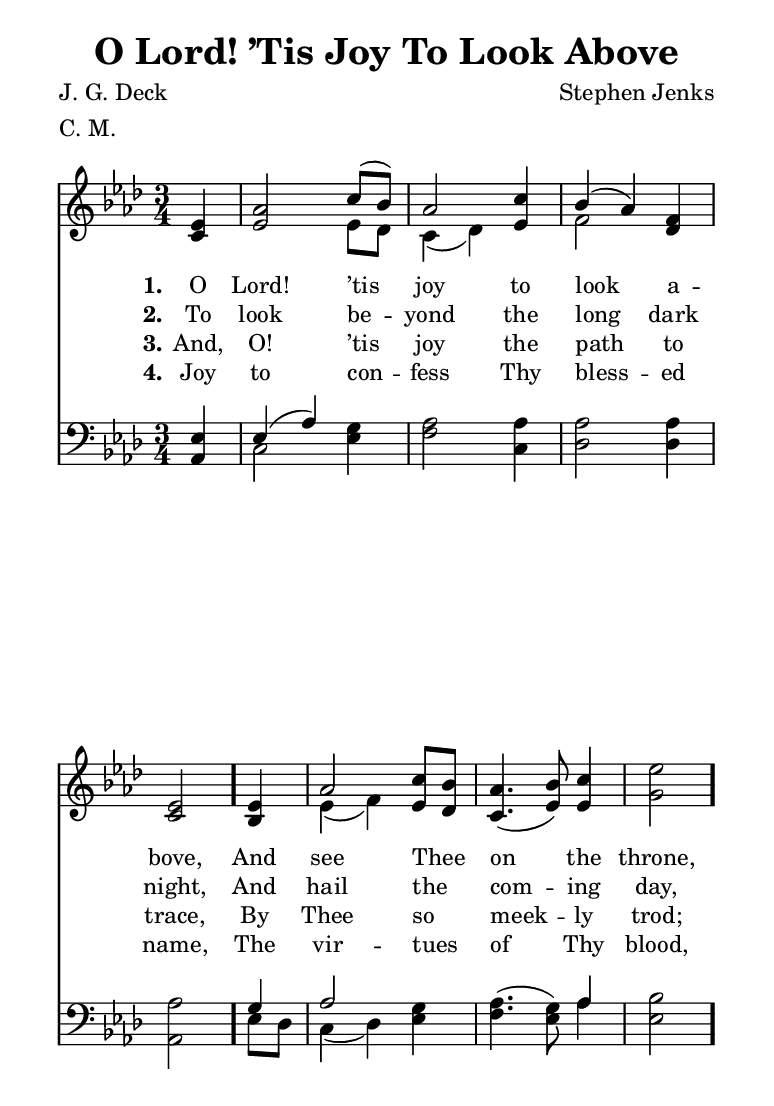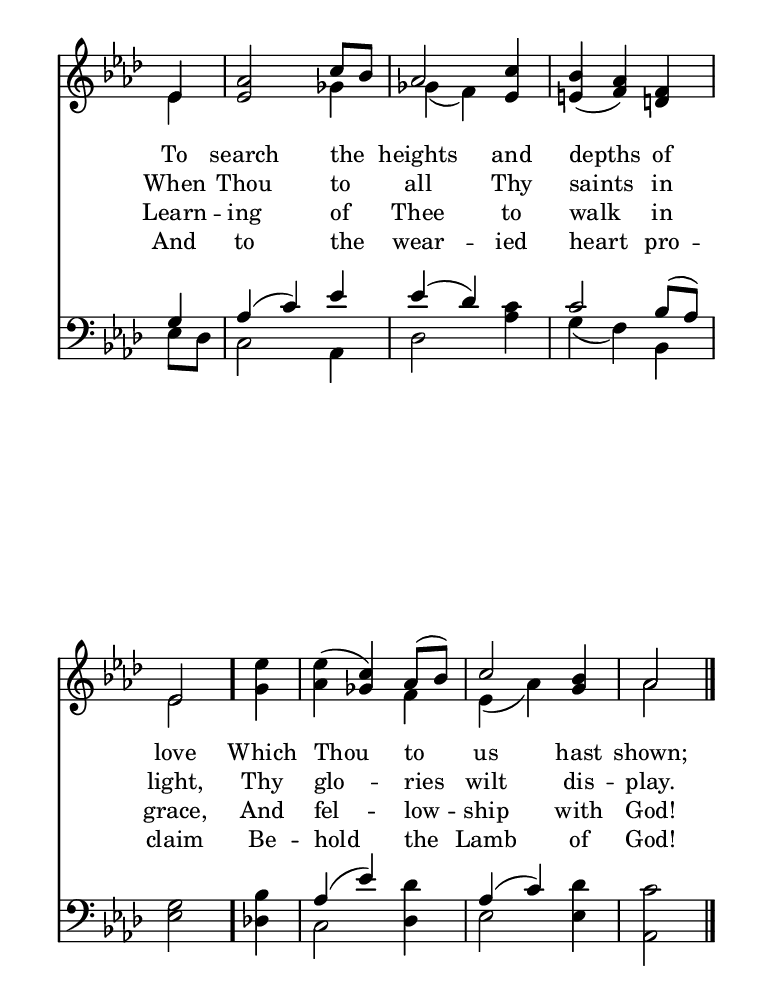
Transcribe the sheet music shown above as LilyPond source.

\include "common/global.ily"
\paper {
  \include "common/paper.ily"
  ragged-last-bottom = ##t
  systems-per-page = ##f
}

\header{
  hymnnumber = "162"
  title = "O Lord! ’Tis Joy To Look Above"
  tunename = "Communion"
  meter = "C. M."
  poet = "J. G. Deck"
  composer = "Stephen Jenks"
  %copyright = ""
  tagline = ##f
}

global = {
  \include "common/overrides.ily"
  \override Staff.TimeSignature.style = #'numbered
  \time 3/4
  \override Score.MetronomeMark.transparent = ##t % hide all fermata changes too
  \tempo 4=80
  \key aes \major
  \partial 4
  \autoBeamOff
}

notesSoprano = {
\global
\relative c' {

  ees4 | aes2 c8[( bes)] | aes2 c4 | bes4( aes) f | ees2
  ees4 | aes2 c8[ bes] | aes4.( bes8) c4 | ees2
  ees,4 | aes2 c8[ bes] | aes2 c4 | bes( aes) f | ees2 % original has impossible whole note at end of line here
  ees'4 | ees( c) aes8[( bes)] | c2 bes4 | aes2

  \bar "|."

}
}

notesAlto = {
\global
\relative e' {

  c4 | ees2 ees8[ des] | c4( des) ees | f2 des4 | c2
  bes4 | ees( f) ees8[ des] | c4.( ees8) ees4 | g2
  ees4 | ees2 ges4 | ges4( f) ees | e( f) d | ees2
  g4 | aes( ges) f | ees( aes) g | aes2

}
}

notesTenor = {
\global
\relative a {

  ees4 | ees( aes) g | aes2 aes4 | aes2 aes4 | aes2
  g4 | aes2 g4 | aes4.( g8) aes4 | bes2
  g4 | aes( c) ees | ees( des) c | c2 bes8[( aes)] | g2
  bes4 | aes4( ees') des | aes( c) des | c2

}
}

notesBass = {
\global
\relative f, {

  aes4 | c2 ees4 | f2 c4 | des2 des4 | aes2
  ees'8[ des] | c4( des) ees | f4.( ees8) aes4 | ees2
  ees8[ des] | c2 aes4 | des2 aes'4 | g( f) bes, | ees2
  des!4 | c2 des4 | ees2 ees4 | aes,2

}
}

wordsA = \lyricmode {
\set stanza = "1."

O Lord! ’tis joy to look a -- bove, \bar "."
And see Thee on the throne, \bar "." \break
To search the heights and depths of love \bar "."
Which Thou to us hast shown; \bar "."

}

wordsB = \lyricmode {
\set stanza = "2."

To look be -- yond the long dark night,
And hail the com -- ing day,
When Thou to all Thy saints in light,
Thy glo -- ries wilt dis -- play.

}

wordsC = \lyricmode {
\set stanza = "3."

And, O! ’tis joy the path to trace,
By Thee so meek -- ly trod;
Learn -- ing of Thee to walk in grace,
And fel -- low -- ship with God!

}

wordsD = \lyricmode {
\set stanza = "4."

Joy to con -- fess Thy bless -- ed name,
The vir -- tues of Thy blood,
And to the wear -- ied heart pro -- claim
Be -- hold the Lamb of God!

}

\score {
  \context ChoirStaff <<
    \context Staff = upper <<
      \set Staff.autoBeaming = ##f
      \set ChoirStaff.systemStartDelimiter = #'SystemStartBar
      \set ChoirStaff.printPartCombineTexts = ##f
      \partcombine #'(2 . 9) \notesSoprano \notesAlto
      \context NullVoice = sopranos { \voiceOne << \notesSoprano >> }
      \context NullVoice = altos { \voiceTwo << \notesAlto >> }
      \context Lyrics = one   \lyricsto sopranos \wordsA
      \context Lyrics = two   \lyricsto sopranos \wordsB
      \context Lyrics = three \lyricsto sopranos \wordsC
      \context Lyrics = four  \lyricsto sopranos \wordsD
    >>
    \context Staff = men <<
      \set Staff.autoBeaming = ##f
      \clef bass
      \set ChoirStaff.printPartCombineTexts = ##f
      \partcombine #'(2 . 9) \notesTenor \notesBass
      \context NullVoice = tenors { \voiceOne << \notesTenor >> }
      \context NullVoice = basses { \voiceTwo << \notesBass >> }
    >>
  >>
  \layout {
    \include "common/layout.ily"
  }
  \midi{
    \include "common/midi.ily"
  }
}

\version "2.19.49"  % necessary for upgrading to future LilyPond versions.

% vi:set et ts=2 sw=2 ai nocindent syntax=lilypond:
